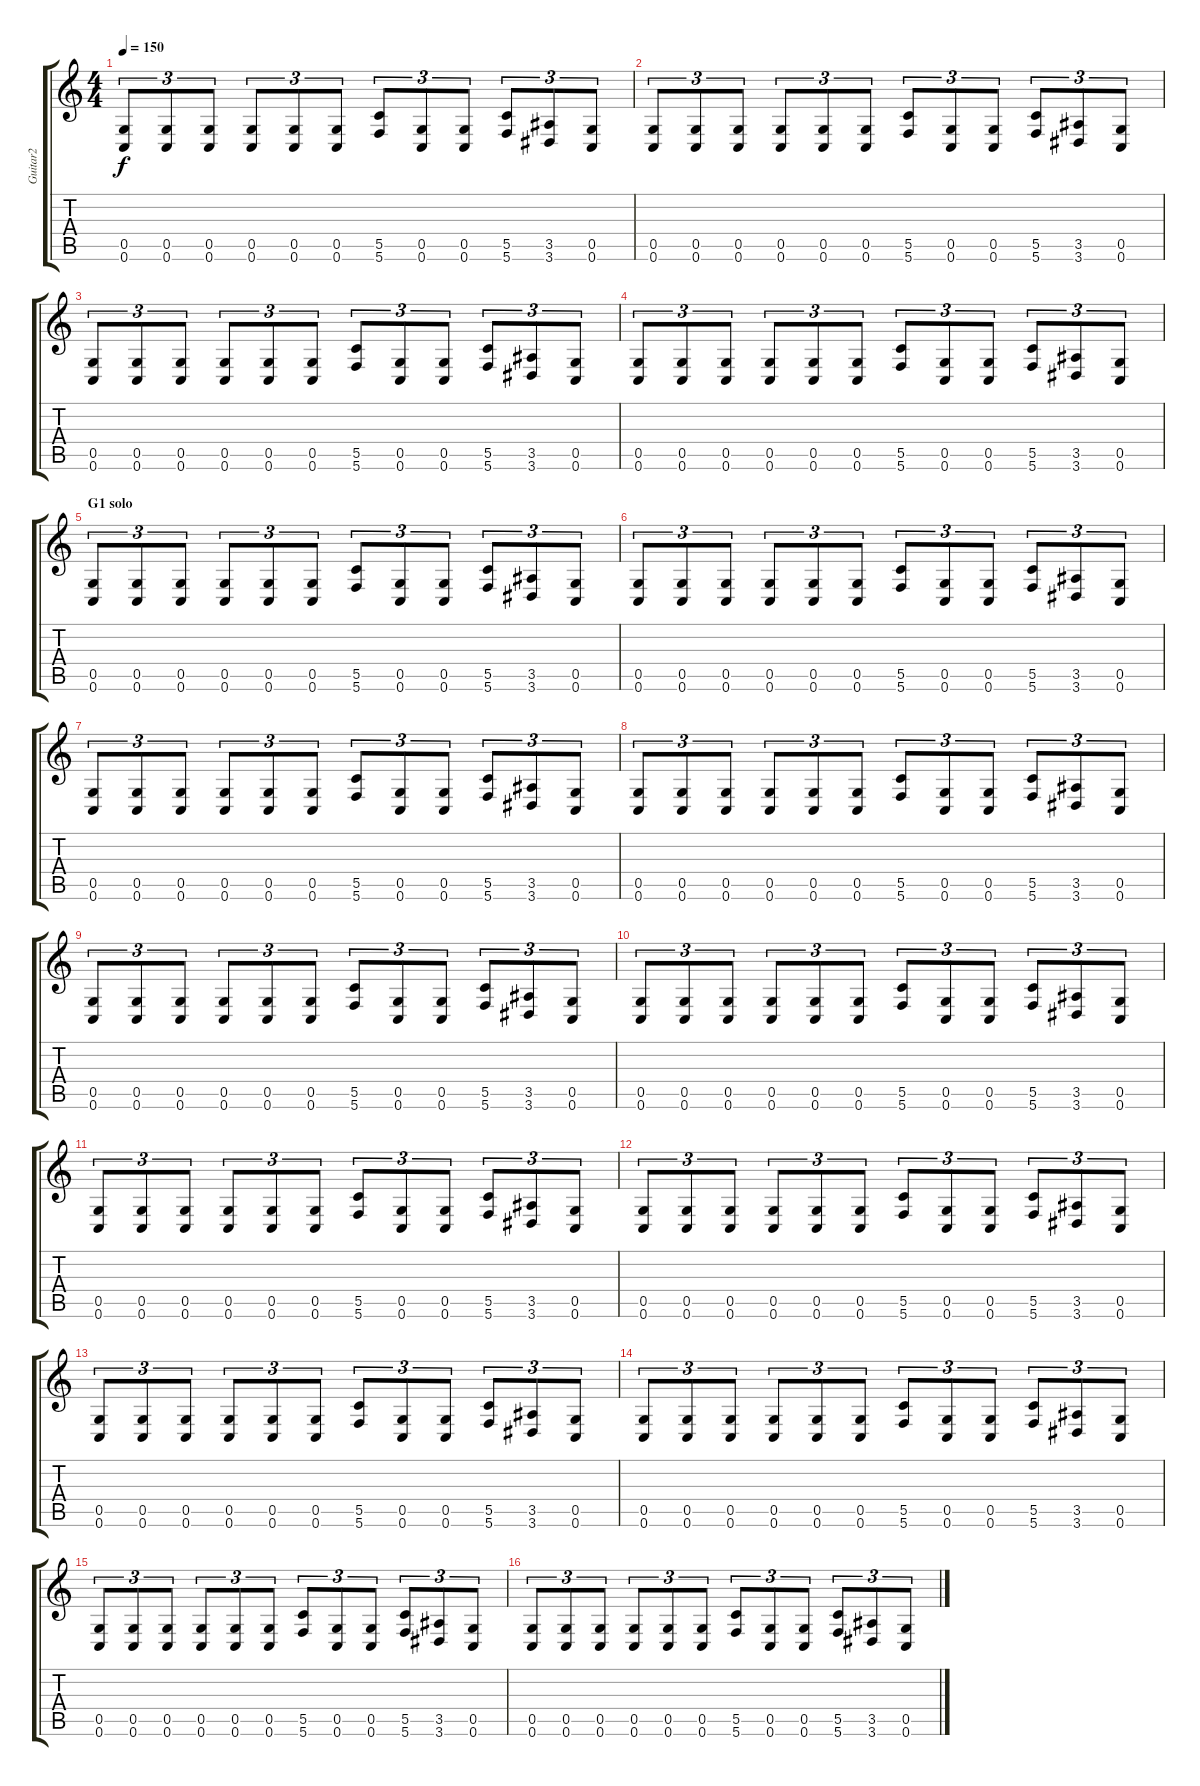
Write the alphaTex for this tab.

\track ("Guitar2" "Guitar2") {instrument distortionguitar}
\staff {score tabs}
\tuning (D4 A3 F3 C3 G2 C2) {hide}
\ts (4 4)
\tempo 150
\clef g2
\ks c
(0.5 0.6).8{tu (3 2) dy f} (0.5 0.6).8{tu (3 2)} (0.5 0.6).8{tu (3 2)} (0.5 0.6).8{tu (3 2)} (0.5 0.6).8{tu (3 2)} (0.5 0.6).8{tu (3 2)} (5.5 5.6).8{tu (3 2)} (0.5 0.6).8{tu (3 2)} (0.5 0.6).8{tu (3 2)} (5.5 5.6).8{tu (3 2)} (3.5 3.6).8{tu (3 2)} (0.5 0.6).8{tu (3 2)} |
(0.5 0.6).8{tu (3 2)} (0.5 0.6).8{tu (3 2)} (0.5 0.6).8{tu (3 2)} (0.5 0.6).8{tu (3 2)} (0.5 0.6).8{tu (3 2)} (0.5 0.6).8{tu (3 2)} (5.5 5.6).8{tu (3 2)} (0.5 0.6).8{tu (3 2)} (0.5 0.6).8{tu (3 2)} (5.5 5.6).8{tu (3 2)} (3.5 3.6).8{tu (3 2)} (0.5 0.6).8{tu (3 2)} |
(0.5 0.6).8{tu (3 2)} (0.5 0.6).8{tu (3 2)} (0.5 0.6).8{tu (3 2)} (0.5 0.6).8{tu (3 2)} (0.5 0.6).8{tu (3 2)} (0.5 0.6).8{tu (3 2)} (5.5 5.6).8{tu (3 2)} (0.5 0.6).8{tu (3 2)} (0.5 0.6).8{tu (3 2)} (5.5 5.6).8{tu (3 2)} (3.5 3.6).8{tu (3 2)} (0.5 0.6).8{tu (3 2)} |
(0.5 0.6).8{tu (3 2)} (0.5 0.6).8{tu (3 2)} (0.5 0.6).8{tu (3 2)} (0.5 0.6).8{tu (3 2)} (0.5 0.6).8{tu (3 2)} (0.5 0.6).8{tu (3 2)} (5.5 5.6).8{tu (3 2)} (0.5 0.6).8{tu (3 2)} (0.5 0.6).8{tu (3 2)} (5.5 5.6).8{tu (3 2)} (3.5 3.6).8{tu (3 2)} (0.5 0.6).8{tu (3 2)} |
\section ("" "G1 solo")
(0.5 0.6).8{tu (3 2) volume 16 balance 9} (0.5 0.6).8{tu (3 2)} (0.5 0.6).8{tu (3 2)} (0.5 0.6).8{tu (3 2)} (0.5 0.6).8{tu (3 2)} (0.5 0.6).8{tu (3 2)} (5.5 5.6).8{tu (3 2)} (0.5 0.6).8{tu (3 2)} (0.5 0.6).8{tu (3 2)} (5.5 5.6).8{tu (3 2)} (3.5 3.6).8{tu (3 2)} (0.5 0.6).8{tu (3 2)} |
(0.5 0.6).8{tu (3 2)} (0.5 0.6).8{tu (3 2)} (0.5 0.6).8{tu (3 2)} (0.5 0.6).8{tu (3 2)} (0.5 0.6).8{tu (3 2)} (0.5 0.6).8{tu (3 2)} (5.5 5.6).8{tu (3 2)} (0.5 0.6).8{tu (3 2)} (0.5 0.6).8{tu (3 2)} (5.5 5.6).8{tu (3 2)} (3.5 3.6).8{tu (3 2)} (0.5 0.6).8{tu (3 2)} |
(0.5 0.6).8{tu (3 2) volume 16 balance 9} (0.5 0.6).8{tu (3 2)} (0.5 0.6).8{tu (3 2)} (0.5 0.6).8{tu (3 2)} (0.5 0.6).8{tu (3 2)} (0.5 0.6).8{tu (3 2)} (5.5 5.6).8{tu (3 2)} (0.5 0.6).8{tu (3 2)} (0.5 0.6).8{tu (3 2)} (5.5 5.6).8{tu (3 2)} (3.5 3.6).8{tu (3 2)} (0.5 0.6).8{tu (3 2)} |
(0.5 0.6).8{tu (3 2)} (0.5 0.6).8{tu (3 2)} (0.5 0.6).8{tu (3 2)} (0.5 0.6).8{tu (3 2)} (0.5 0.6).8{tu (3 2)} (0.5 0.6).8{tu (3 2)} (5.5 5.6).8{tu (3 2)} (0.5 0.6).8{tu (3 2)} (0.5 0.6).8{tu (3 2)} (5.5 5.6).8{tu (3 2)} (3.5 3.6).8{tu (3 2)} (0.5 0.6).8{tu (3 2)} |
(0.5 0.6).8{tu (3 2)} (0.5 0.6).8{tu (3 2)} (0.5 0.6).8{tu (3 2)} (0.5 0.6).8{tu (3 2)} (0.5 0.6).8{tu (3 2)} (0.5 0.6).8{tu (3 2)} (5.5 5.6).8{tu (3 2)} (0.5 0.6).8{tu (3 2)} (0.5 0.6).8{tu (3 2)} (5.5 5.6).8{tu (3 2)} (3.5 3.6).8{tu (3 2)} (0.5 0.6).8{tu (3 2)} |
(0.5 0.6).8{tu (3 2)} (0.5 0.6).8{tu (3 2)} (0.5 0.6).8{tu (3 2)} (0.5 0.6).8{tu (3 2)} (0.5 0.6).8{tu (3 2)} (0.5 0.6).8{tu (3 2)} (5.5 5.6).8{tu (3 2)} (0.5 0.6).8{tu (3 2)} (0.5 0.6).8{tu (3 2)} (5.5 5.6).8{tu (3 2)} (3.5 3.6).8{tu (3 2)} (0.5 0.6).8{tu (3 2)} |
(0.5 0.6).8{tu (3 2)} (0.5 0.6).8{tu (3 2)} (0.5 0.6).8{tu (3 2)} (0.5 0.6).8{tu (3 2)} (0.5 0.6).8{tu (3 2)} (0.5 0.6).8{tu (3 2)} (5.5 5.6).8{tu (3 2)} (0.5 0.6).8{tu (3 2)} (0.5 0.6).8{tu (3 2)} (5.5 5.6).8{tu (3 2)} (3.5 3.6).8{tu (3 2)} (0.5 0.6).8{tu (3 2)} |
(0.5 0.6).8{tu (3 2)} (0.5 0.6).8{tu (3 2)} (0.5 0.6).8{tu (3 2)} (0.5 0.6).8{tu (3 2)} (0.5 0.6).8{tu (3 2)} (0.5 0.6).8{tu (3 2)} (5.5 5.6).8{tu (3 2)} (0.5 0.6).8{tu (3 2)} (0.5 0.6).8{tu (3 2)} (5.5 5.6).8{tu (3 2)} (3.5 3.6).8{tu (3 2)} (0.5 0.6).8{tu (3 2)} |
(0.5 0.6).8{tu (3 2)} (0.5 0.6).8{tu (3 2)} (0.5 0.6).8{tu (3 2)} (0.5 0.6).8{tu (3 2)} (0.5 0.6).8{tu (3 2)} (0.5 0.6).8{tu (3 2)} (5.5 5.6).8{tu (3 2)} (0.5 0.6).8{tu (3 2)} (0.5 0.6).8{tu (3 2)} (5.5 5.6).8{tu (3 2)} (3.5 3.6).8{tu (3 2)} (0.5 0.6).8{tu (3 2)} |
(0.5 0.6).8{tu (3 2)} (0.5 0.6).8{tu (3 2)} (0.5 0.6).8{tu (3 2)} (0.5 0.6).8{tu (3 2)} (0.5 0.6).8{tu (3 2)} (0.5 0.6).8{tu (3 2)} (5.5 5.6).8{tu (3 2)} (0.5 0.6).8{tu (3 2)} (0.5 0.6).8{tu (3 2)} (5.5 5.6).8{tu (3 2)} (3.5 3.6).8{tu (3 2)} (0.5 0.6).8{tu (3 2)} |
(0.5 0.6).8{tu (3 2)} (0.5 0.6).8{tu (3 2)} (0.5 0.6).8{tu (3 2)} (0.5 0.6).8{tu (3 2)} (0.5 0.6).8{tu (3 2)} (0.5 0.6).8{tu (3 2)} (5.5 5.6).8{tu (3 2)} (0.5 0.6).8{tu (3 2)} (0.5 0.6).8{tu (3 2)} (5.5 5.6).8{tu (3 2)} (3.5 3.6).8{tu (3 2)} (0.5 0.6).8{tu (3 2)} |
(0.5 0.6).8{tu (3 2)} (0.5 0.6).8{tu (3 2)} (0.5 0.6).8{tu (3 2)} (0.5 0.6).8{tu (3 2)} (0.5 0.6).8{tu (3 2)} (0.5 0.6).8{tu (3 2)} (5.5 5.6).8{tu (3 2)} (0.5 0.6).8{tu (3 2)} (0.5 0.6).8{tu (3 2)} (5.5 5.6).8{tu (3 2)} (3.5 3.6).8{tu (3 2)} (0.5 0.6).8{tu (3 2)}
